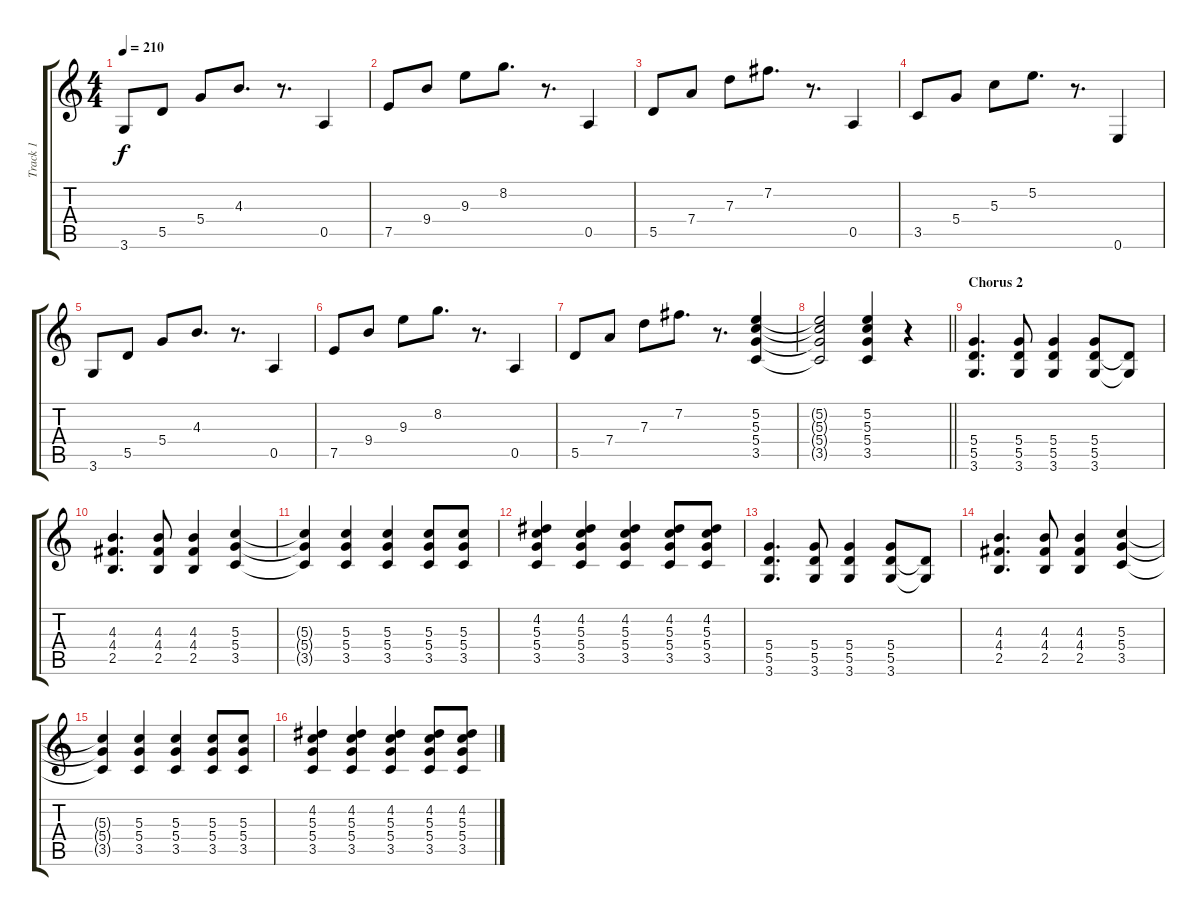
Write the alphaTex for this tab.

\track ("Track 1" "Track 1") {instrument electricguitarjazz}
\staff {score tabs}
\tuning (E4 B3 G3 D3 A2 E2) {hide}
\ts (4 4)
\tempo 210
\clef g2
\ks c
3.6.8{dy f} 5.5.8 5.4.8 4.3.8{d} r.8{d} 0.5.4 |
7.5.8 9.4.8 9.3.8 8.2.8{d} r.8{d} 0.5.4 |
5.5.8 7.4.8 7.3.8 7.2.8{d} r.8{d} 0.5.4 |
3.5.8 5.4.8 5.3.8 5.2.8{d} r.8{d} 0.6.4 |
3.6.8 5.5.8 5.4.8 4.3.8{d} r.8{d} 0.5.4 |
7.5.8 9.4.8 9.3.8 8.2.8{d} r.8{d} 0.5.4 |
5.5.8 7.4.8 7.3.8 7.2.8{d} r.8{d} (5.2 5.3 5.4 3.5).4 |
\barLineRight lightlight
(5.2{t} 5.3{t} 5.4{t} 3.5{t}).2 (5.2 5.3 5.4 3.5).4 r.4 |
\section ("" "Chorus 2")
(5.4 5.5 3.6).4{d} (5.4 5.5 3.6).8 (5.4 5.5 3.6).4 (5.4 5.5 3.6).8 (5.5{t} 3.6{t}).8 |
(4.3 4.4 2.5).4{d} (4.3 4.4 2.5).8 (4.3 4.4 2.5).4 (5.3 5.4 3.5).4 |
(5.3{t} 5.4{t} 3.5{t}).4 (5.3 5.4 3.5).4 (5.3 5.4 3.5).4 (5.3 5.4 3.5).8 (5.3 5.4 3.5).8 |
(4.2 5.3 5.4 3.5).4 (4.2 5.3 5.4 3.5).4 (4.2 5.3 5.4 3.5).4 (4.2 5.3 5.4 3.5).8 (4.2 5.3 5.4 3.5).8 |
(5.4 5.5 3.6).4{d} (5.4 5.5 3.6).8 (5.4 5.5 3.6).4 (5.4 5.5 3.6).8 (5.5{t} 3.6{t}).8 |
(4.3 4.4 2.5).4{d} (4.3 4.4 2.5).8 (4.3 4.4 2.5).4 (5.3 5.4 3.5).4 |
(5.3{t} 5.4{t} 3.5{t}).4 (5.3 5.4 3.5).4 (5.3 5.4 3.5).4 (5.3 5.4 3.5).8 (5.3 5.4 3.5).8 |
(4.2 5.3 5.4 3.5).4 (4.2 5.3 5.4 3.5).4 (4.2 5.3 5.4 3.5).4 (4.2 5.3 5.4 3.5).8 (4.2 5.3 5.4 3.5).8
